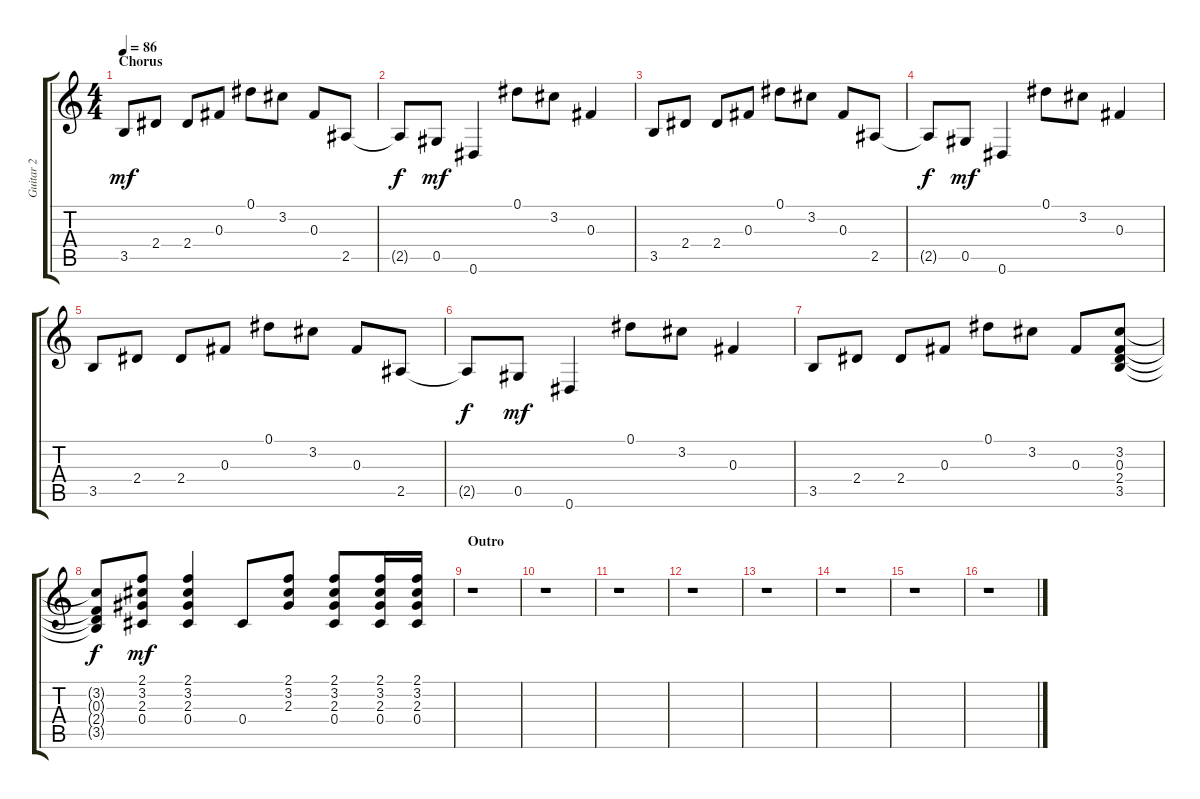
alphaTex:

\track ("Guitar 2" "Guitar 2") {instrument acousticguitarsteel}
\staff {score tabs}
\tuning (Eb4 Bb3 Gb3 Db3 Ab2 Eb2) {hide}
\ts (4 4)
\section ("" "Chorus")
\tempo 86
\clef g2
\ks c
3.5.8{dy mf} 2.4.8 2.4.8 0.3.8 0.1.8 3.2.8 0.3.8 2.5.8 |
2.5{t}.8{dy f} 0.5.8{dy mf} 0.6.4 0.1.8 3.2.8 0.3.4 |
3.5.8 2.4.8 2.4.8 0.3.8 0.1.8 3.2.8 0.3.8 2.5.8 |
2.5{t}.8{dy f} 0.5.8{dy mf} 0.6.4 0.1.8 3.2.8 0.3.4 |
3.5.8 2.4.8 2.4.8 0.3.8 0.1.8 3.2.8 0.3.8 2.5.8 |
2.5{t}.8{dy f} 0.5.8{dy mf} 0.6.4 0.1.8 3.2.8 0.3.4 |
3.5.8 2.4.8 2.4.8 0.3.8 0.1.8 3.2.8 0.3.8 (3.2 0.3 2.4 3.5).8 |
(3.2{t} 0.3{t} 2.4{t} 3.5{t}).8{dy f} (2.1 3.2 2.3 0.4).8{dy mf} (2.1 3.2 2.3 0.4).4 0.4.8 (2.1 3.2 2.3).8 (2.1 3.2 2.3 0.4).8 (2.1 3.2 2.3 0.4).16 (2.1 3.2 2.3 0.4).16 |
\section ("" "Outro")
r.1 |
r.1 |
r.1 |
r.1 |
r.1 |
r.1 |
r.1 |
r.1
